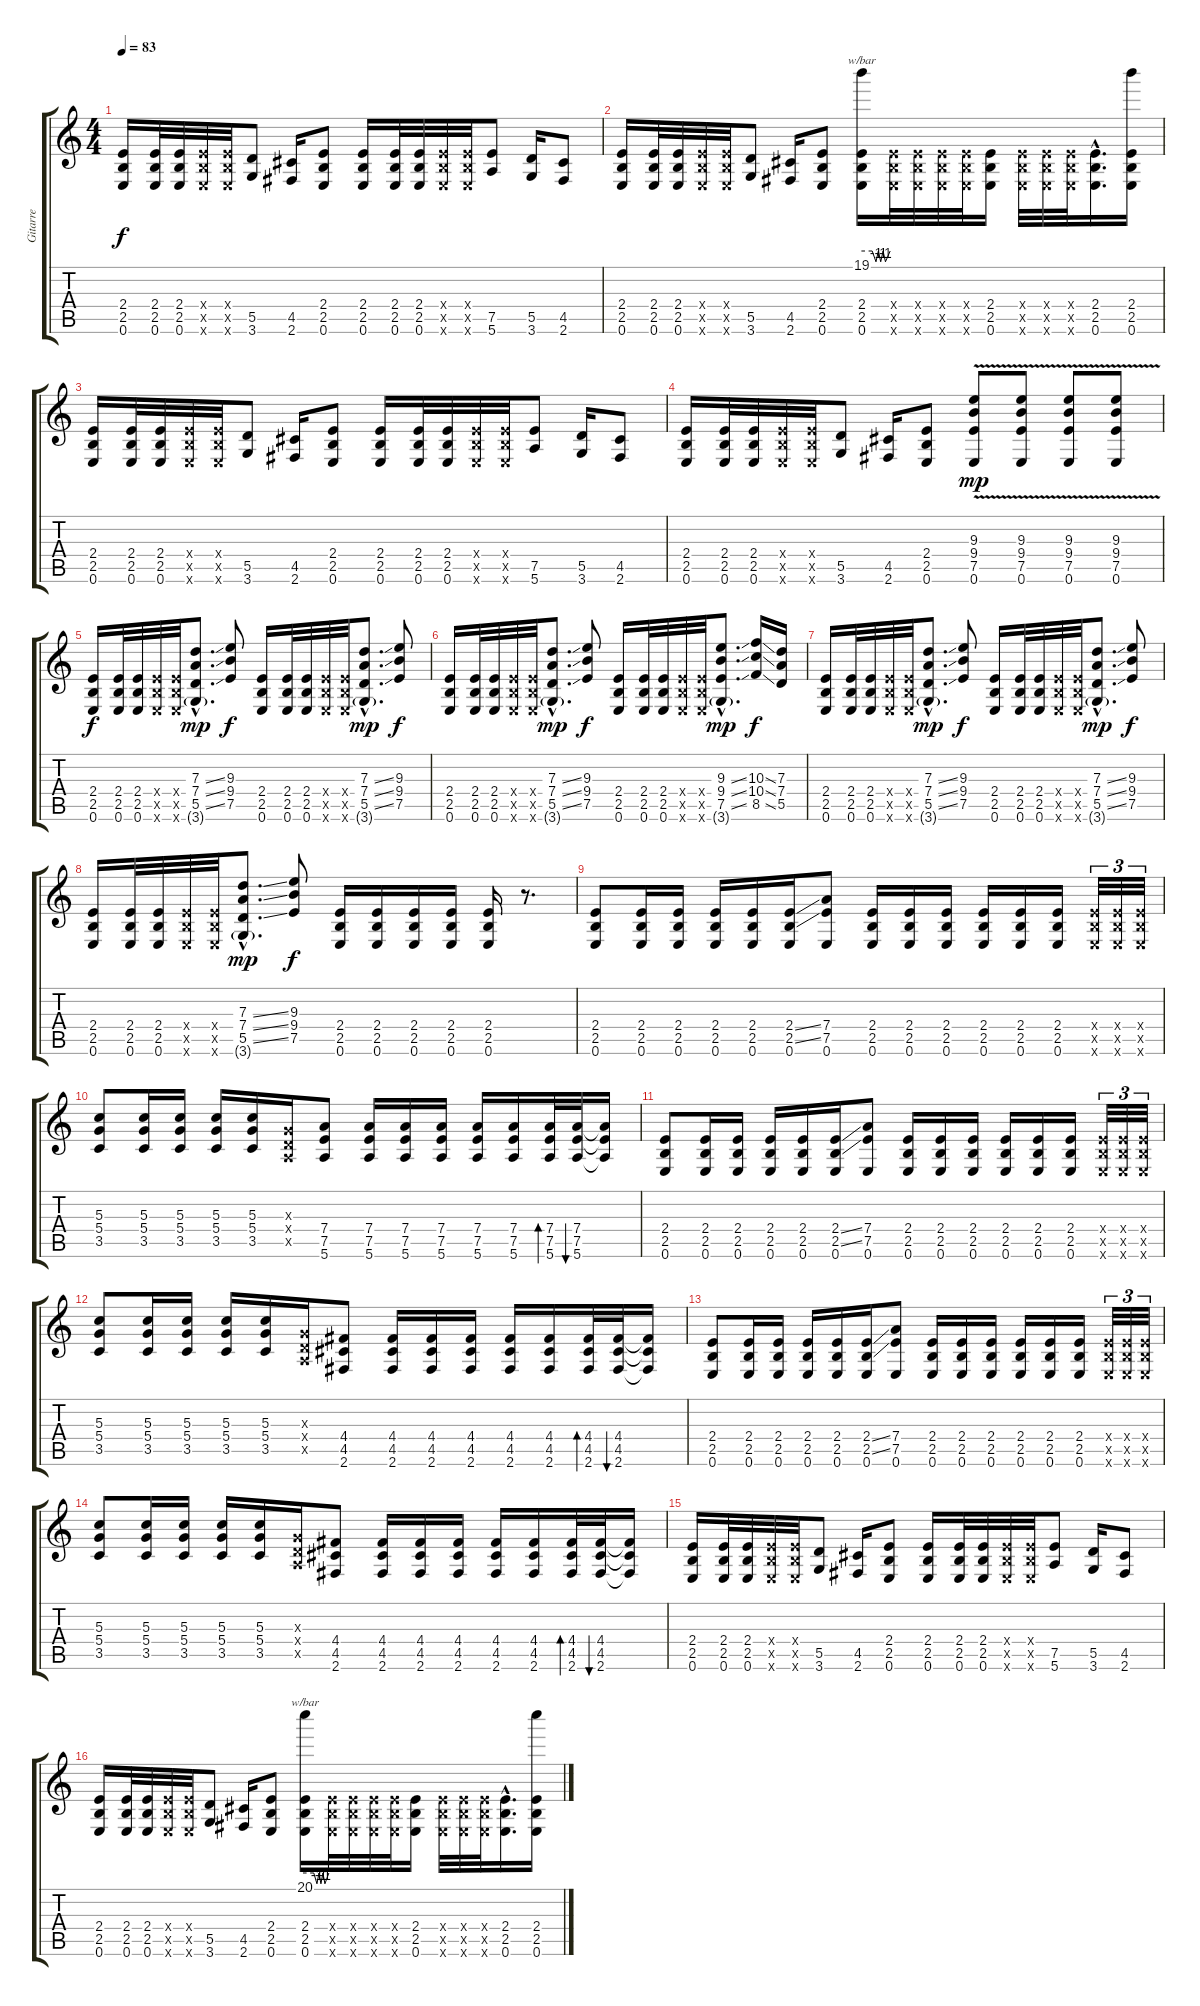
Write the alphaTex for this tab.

\track ("Gitarre" "Gitarre") {instrument acousticguitarsteel}
\staff {score tabs}
\tuning (E4 B3 G3 D3 A2 E2) {hide}
\ts (4 4)
\tempo 83
\clef g2
\ks c
(2.4 2.5 0.6).16{dy f} (2.4 2.5 0.6).32 (2.4 2.5 0.6).32 (2.4{x} 2.5{x} 0.6{x}).32 (2.4{x} 2.5{x} 0.6{x}).32 (5.5 3.6).8 (4.5 2.6).16 (2.4 2.5 0.6).8 (2.4 2.5 0.6).16 (2.4 2.5 0.6).32 (2.4 2.5 0.6).32 (2.4{x} 2.5{x} 0.6{x}).32 (2.4{x} 2.5{x} 0.6{x}).32 (7.5 5.6).8 (5.5 3.6).16 (4.5 2.6).8 |
(2.4 2.5 0.6).16 (2.4 2.5 0.6).32 (2.4 2.5 0.6).32 (2.4{x} 2.5{x} 0.6{x}).32 (2.4{x} 2.5{x} 0.6{x}).32 (5.5 3.6).8 (4.5 2.6).16 (2.4 2.5 0.6).8 (19.1 2.4 2.5 0.6).16{tbe (custom default 0 0 22 0 30 -4 35 0 40 -4 45 0 50 -4 60 0)} (2.4{x} 2.5{x} 0.6{x}).32 (2.4{x} 2.5{x} 0.6{x}).32 (2.4{x} 2.5{x} 0.6{x}).32 (2.4{x} 2.5{x} 0.6{x}).32 (2.4 2.5 0.6).16 (2.4{x} 2.5{x} 0.6{x}).32 (2.4{x} 2.5{x} 0.6{x}).32 (2.4{x} 2.5{x} 0.6{x}).32 (2.4{hac} 2.5{hac} 0.6{hac}).16{d} (19.1{t} 2.4 2.5 0.6).16 |
(2.4 2.5 0.6).16 (2.4 2.5 0.6).32 (2.4 2.5 0.6).32 (2.4{x} 2.5{x} 0.6{x}).32 (2.4{x} 2.5{x} 0.6{x}).32 (5.5 3.6).8 (4.5 2.6).16 (2.4 2.5 0.6).8 (2.4 2.5 0.6).16 (2.4 2.5 0.6).32 (2.4 2.5 0.6).32 (2.4{x} 2.5{x} 0.6{x}).32 (2.4{x} 2.5{x} 0.6{x}).32 (7.5 5.6).8 (5.5 3.6).16 (4.5 2.6).8 |
(2.4 2.5 0.6).16 (2.4 2.5 0.6).32 (2.4 2.5 0.6).32 (2.4{x} 2.5{x} 0.6{x}).32 (2.4{x} 2.5{x} 0.6{x}).32 (5.5 3.6).8 (4.5 2.6).16 (2.4 2.5 0.6).8 (9.3{v} 9.4 7.5 0.6).8{dy mp} (9.3{v} 9.4 7.5 0.6).8 (9.3{v} 9.4 7.5 0.6).8 (9.3{v} 9.4 7.5 0.6).8 |
(2.4 2.5 0.6).16{dy f} (2.4 2.5 0.6).32 (2.4 2.5 0.6).32 (2.4{x} 2.5{x} 0.6{x}).32 (2.4{x} 2.5{x} 0.6{x}).32 (7.3{ss hac} 7.4{ss hac} 5.5{ss hac} 3.6{g hac}).8{d dy mp} (9.3 9.4 7.5).8{dy f} (2.4 2.5 0.6).16 (2.4 2.5 0.6).32 (2.4 2.5 0.6).32 (2.4{x} 2.5{x} 0.6{x}).32 (2.4{x} 2.5{x} 0.6{x}).32 (7.3{ss hac} 7.4{ss hac} 5.5{ss hac} 3.6{g hac}).8{d dy mp} (9.3 9.4 7.5).8{dy f} |
(2.4 2.5 0.6).16 (2.4 2.5 0.6).32 (2.4 2.5 0.6).32 (2.4{x} 2.5{x} 0.6{x}).32 (2.4{x} 2.5{x} 0.6{x}).32 (7.3{ss hac} 7.4{ss hac} 5.5{ss hac} 3.6{g hac}).8{d dy mp} (9.3 9.4 7.5).8{dy f} (2.4 2.5 0.6).16 (2.4 2.5 0.6).32 (2.4 2.5 0.6).32 (2.4{x} 2.5{x} 0.6{x}).32 (2.4{x} 2.5{x} 0.6{x}).32 (9.3{ss hac} 9.4{ss hac} 7.5{ss hac} 3.6{g hac}).8{d dy mp} (10.3{ss} 10.4{ss} 8.5{ss}).16{dy f} (7.3 7.4 5.5).16 |
(2.4 2.5 0.6).16 (2.4 2.5 0.6).32 (2.4 2.5 0.6).32 (2.4{x} 2.5{x} 0.6{x}).32 (2.4{x} 2.5{x} 0.6{x}).32 (7.3{ss hac} 7.4{ss hac} 5.5{ss hac} 3.6{g hac}).8{d dy mp} (9.3 9.4 7.5).8{dy f} (2.4 2.5 0.6).16 (2.4 2.5 0.6).32 (2.4 2.5 0.6).32 (2.4{x} 2.5{x} 0.6{x}).32 (2.4{x} 2.5{x} 0.6{x}).32 (7.3{ss hac} 7.4{ss hac} 5.5{ss hac} 3.6{g hac}).8{d dy mp} (9.3 9.4 7.5).8{dy f} |
(2.4 2.5 0.6).16 (2.4 2.5 0.6).32 (2.4 2.5 0.6).32 (2.4{x} 2.5{x} 0.6{x}).32 (2.4{x} 2.5{x} 0.6{x}).32 (7.3{ss hac} 7.4{ss hac} 5.5{ss hac} 3.6{g hac}).8{d dy mp} (9.3 9.4 7.5).8{dy f} (2.4 2.5 0.6).16 (2.4 2.5 0.6).16 (2.4 2.5 0.6).16 (2.4 2.5 0.6).16 (2.4 2.5 0.6).16 r.8{d} |
(2.4 2.5 0.6).8 (2.4 2.5 0.6).16 (2.4 2.5 0.6).16 (2.4 2.5 0.6).16 (2.4 2.5 0.6).16 (2.4{ss} 2.5{ss} 0.6).16 (7.4 7.5 0.6).8 (2.4 2.5 0.6).16 (2.4 2.5 0.6).16 (2.4 2.5 0.6).16 (2.4 2.5 0.6).16 (2.4 2.5 0.6).16 (2.4 2.5 0.6).16 (2.4{x} 2.5{x} 0.6{x}).32{tu (3 2)} (2.4{x} 2.5{x} 0.6{x}).32{tu (3 2)} (2.4{x} 2.5{x} 0.6{x}).32{tu (3 2)} |
(5.3 5.4 3.5).8 (5.3 5.4 3.5).16 (5.3 5.4 3.5).16 (5.3 5.4 3.5).16 (5.3 5.4 3.5).16 (0.3{x} 0.4{x} 0.5{x}).16 (7.4 7.5 5.6).8 (7.4 7.5 5.6).16 (7.4 7.5 5.6).16 (7.4 7.5 5.6).16 (7.4 7.5 5.6).16 (7.4 7.5 5.6).16 (7.4 7.5 5.6).32{bd 60} (7.4 7.5 5.6).32{bu 60} (7.4{t} 7.5{t} 5.6{t}).16 |
(2.4 2.5 0.6).8 (2.4 2.5 0.6).16 (2.4 2.5 0.6).16 (2.4 2.5 0.6).16 (2.4 2.5 0.6).16 (2.4{ss} 2.5{ss} 0.6).16 (7.4 7.5 0.6).8 (2.4 2.5 0.6).16 (2.4 2.5 0.6).16 (2.4 2.5 0.6).16 (2.4 2.5 0.6).16 (2.4 2.5 0.6).16 (2.4 2.5 0.6).16 (2.4{x} 2.5{x} 0.6{x}).32{tu (3 2)} (2.4{x} 2.5{x} 0.6{x}).32{tu (3 2)} (2.4{x} 2.5{x} 0.6{x}).32{tu (3 2)} |
(5.3 5.4 3.5).8 (5.3 5.4 3.5).16 (5.3 5.4 3.5).16 (5.3 5.4 3.5).16 (5.3 5.4 3.5).16 (0.3{x} 0.4{x} 0.5{x}).16 (4.4 4.5 2.6).8 (4.4 4.5 2.6).16 (4.4 4.5 2.6).16 (4.4 4.5 2.6).16 (4.4 4.5 2.6).16 (4.4 4.5 2.6).16 (4.4 4.5 2.6).32{bd 60} (4.4 4.5 2.6).32{bu 60} (4.4{t} 4.5{t} 2.6{t}).16 |
(2.4 2.5 0.6).8 (2.4 2.5 0.6).16 (2.4 2.5 0.6).16 (2.4 2.5 0.6).16 (2.4 2.5 0.6).16 (2.4{ss} 2.5{ss} 0.6).16 (7.4 7.5 0.6).8 (2.4 2.5 0.6).16 (2.4 2.5 0.6).16 (2.4 2.5 0.6).16 (2.4 2.5 0.6).16 (2.4 2.5 0.6).16 (2.4 2.5 0.6).16 (2.4{x} 2.5{x} 0.6{x}).32{tu (3 2)} (2.4{x} 2.5{x} 0.6{x}).32{tu (3 2)} (2.4{x} 2.5{x} 0.6{x}).32{tu (3 2)} |
(5.3 5.4 3.5).8 (5.3 5.4 3.5).16 (5.3 5.4 3.5).16 (5.3 5.4 3.5).16 (5.3 5.4 3.5).16 (0.3{x} 0.4{x} 0.5{x}).16 (4.4 4.5 2.6).8 (4.4 4.5 2.6).16 (4.4 4.5 2.6).16 (4.4 4.5 2.6).16 (4.4 4.5 2.6).16 (4.4 4.5 2.6).16 (4.4 4.5 2.6).32{bd 60} (4.4 4.5 2.6).32{bu 60} (4.4{t} 4.5{t} 2.6{t}).16 |
(2.4 2.5 0.6).16 (2.4 2.5 0.6).32 (2.4 2.5 0.6).32 (2.4{x} 2.5{x} 0.6{x}).32 (2.4{x} 2.5{x} 0.6{x}).32 (5.5 3.6).8 (4.5 2.6).16 (2.4 2.5 0.6).8 (2.4 2.5 0.6).16 (2.4 2.5 0.6).32 (2.4 2.5 0.6).32 (2.4{x} 2.5{x} 0.6{x}).32 (2.4{x} 2.5{x} 0.6{x}).32 (7.5 5.6).8 (5.5 3.6).16 (4.5 2.6).8 |
(2.4 2.5 0.6).16 (2.4 2.5 0.6).32 (2.4 2.5 0.6).32 (2.4{x} 2.5{x} 0.6{x}).32 (2.4{x} 2.5{x} 0.6{x}).32 (5.5 3.6).8 (4.5 2.6).16 (2.4 2.5 0.6).8 (20.1 2.4 2.5 0.6).16{tbe (custom default 0 0 22 0 30 -4 35 0 40 -4 45 0 50 -4 60 0)} (2.4{x} 2.5{x} 0.6{x}).32 (2.4{x} 2.5{x} 0.6{x}).32 (2.4{x} 2.5{x} 0.6{x}).32 (2.4{x} 2.5{x} 0.6{x}).32 (2.4 2.5 0.6).16 (2.4{x} 2.5{x} 0.6{x}).32 (2.4{x} 2.5{x} 0.6{x}).32 (2.4{x} 2.5{x} 0.6{x}).32 (2.4{hac} 2.5{hac} 0.6{hac}).16{d} (20.1{t} 2.4 2.5 0.6).16
